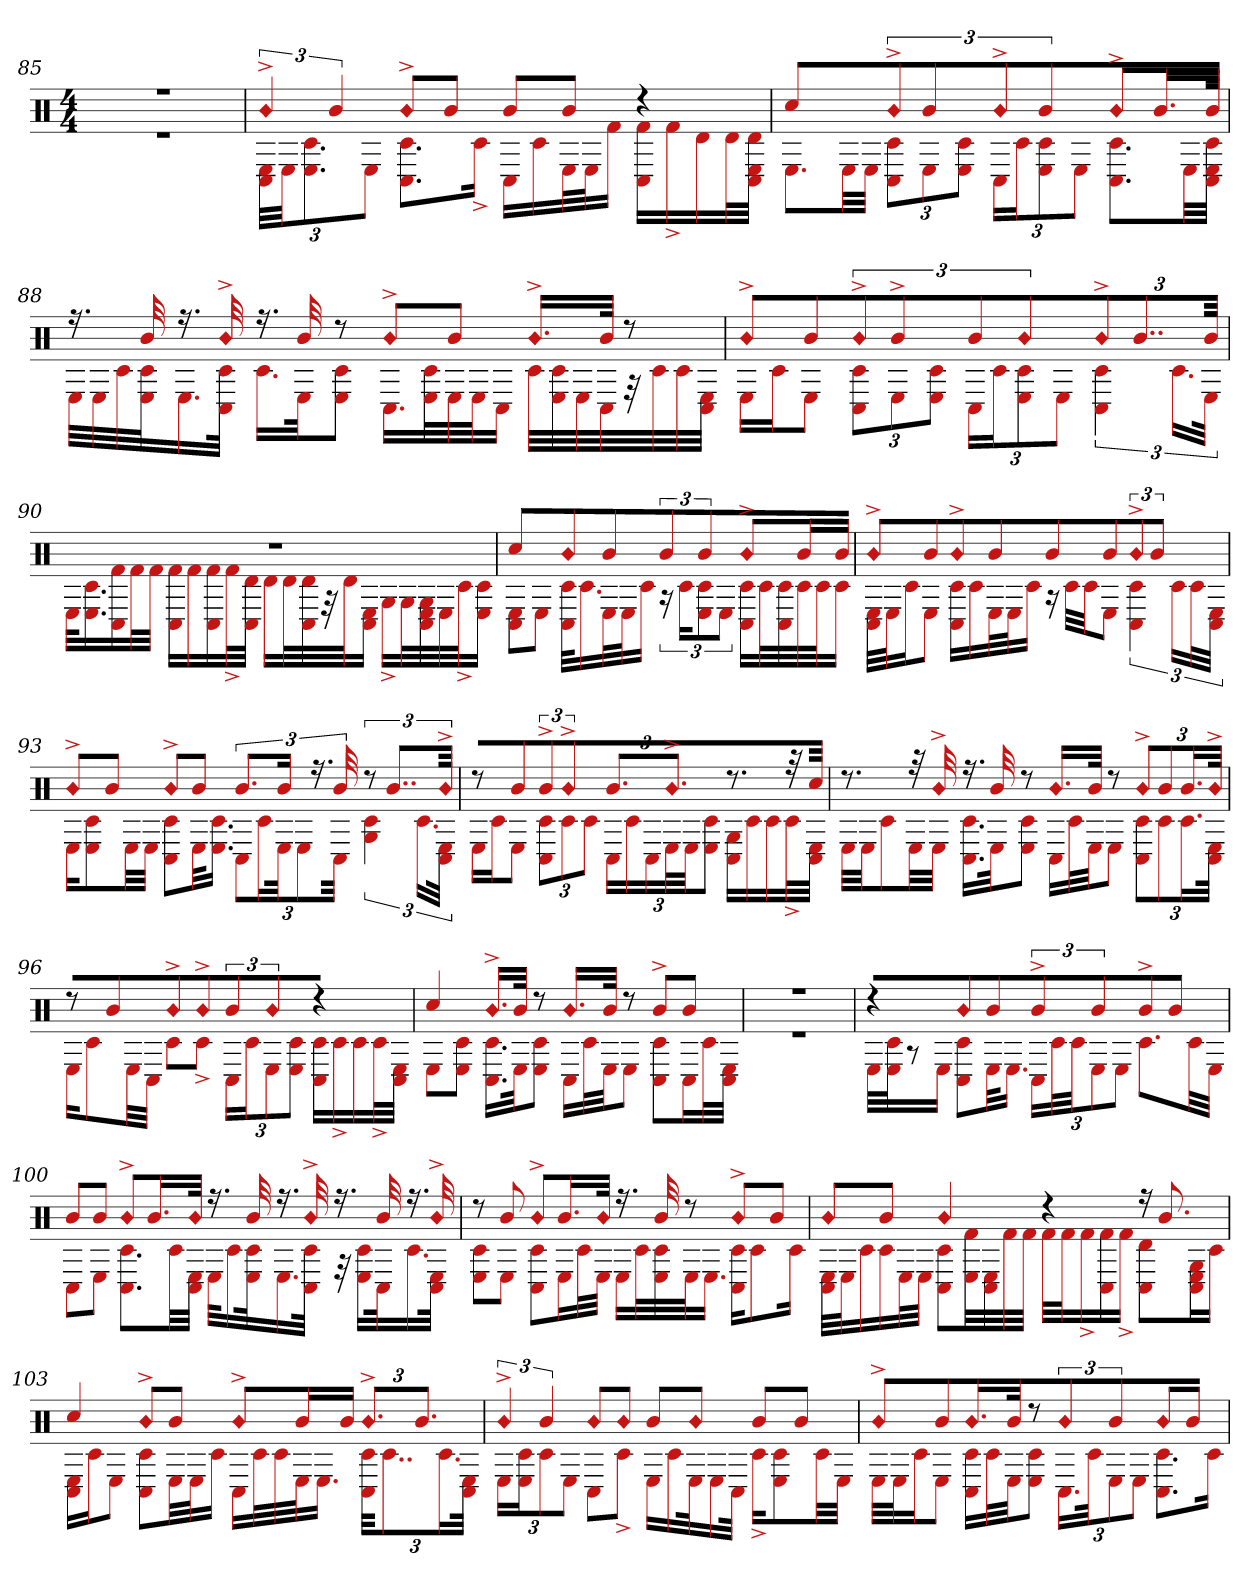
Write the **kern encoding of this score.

**kern
*part1
*staff1
*clefX
*k[]
*M4/4
=85
*^
1r	1r
=86	=86
!LO:N:head=diamond	!
12b^J	48C# 48ELLL
.	48EJJ
.	12.E 12.c#
6b	.
.	12EJ
!LO:N:head=diamond	!
8b^L	8.C# 8.c#L
8bJ	.
.	16c#^Jk
8bL	16C#LL
.	16c#
8bJ	32EL
.	32EJ
.	16f#JJ
4r	16C# 16f#LL
.	16f#^
.	16d
.	32dL
.	32d 32C# 32EJJJ
=87	=87
4cc#	8.EL
.	32ELL
.	32EJJJ
!LO:N:head=diamond	!
12b^J	12c# 12C#L
6b	12E
.	12E 12c#J
!LO:N:head=diamond	!
12b^J	24C#LL
.	24c#J
6b	12c# 12E
.	12EJ
!LO:N:head=diamond	!
8b^L	8.C# 8.c#L
16.bL	.
.	32ELL
32bJJk	32C# 32E 32c#JJJ
=88	=88
16.r	32ELLL
.	32E
.	32c#
32b	32c# 32EJ
16.r	16.E
!LO:N:head=diamond	!
32b^	32C# 32c#JJk
16.r	16.c#LL
32b	32EJk
8r	8E 8c#J
!LO:N:head=diamond	!
8b^L	16.C#LL
.	32c# 32EL
8bJ	32E
.	32EJ
.	16C#JJ
!LO:N:head=diamond	!
16.b^LL	32c#LLL
.	32c# 32E
.	32E
32bJJk	32C#
8r	32r
.	32c#
.	32c#
.	32C# 32EJJJ
=89	=89
!LO:N:head=diamond	!
8b^L	16ELL
.	16c#J
8bJ	8EJ
!LO:N:head=diamond	!
12b^J	12c# 12C#L
6b^	12E
.	12E 12c#J
12bJ	24C#LL
.	24c#J
!LO:N:head=diamond	!
6b	12c# 12E
.	12EJ
!LO:N:head=diamond	!
12b^L	6C# 6c#
12..b	.
.	24.c#LL
48bJkk	48EJJk
=90	=90
1r	32EKLL
.	16.E 16.c#
.	16f# 16C#
.	32f#L
.	32f#JJJ
.	16f# 16C#LL
.	16f#
.	16f# 16C#
.	32f#^L
.	32C# 32dJJJ
.	16dLL
.	32dL
.	32C# 32d
.	32r
.	32dJ
.	16C# 16EJJ
.	16G^LL
.	32GL
.	32C# 32E 32G
.	32E
.	32c#^J
.	16c# 16EJJ
=91	=91
4cc#	8C# 8EL
.	8EJ
!LO:N:head=diamond	!
8bL	32c# 32C#KLL
.	16.c#
8bJ	32EL
.	32EJ
.	16c#JJ
12bJ	24r
.	24c#KL
6b	12c# 12E
.	12EJ
!LO:N:head=diamond	!
8b^L	16C# 16c#LL
.	32c#L
.	32C# 32c#
16bL	32c#
.	32c#J
16bJJ	16c#JJ
=92	=92
!LO:N:head=diamond	!
8b^L	32C# 32ELLL
.	32EJ
.	16c#J
8bJ	8EJ
!LO:N:head=diamond	!
8b^L	16c# 16C#LL
.	16c#
8bJ	32EL
.	32EJ
.	16c#JJ
8bL	16r
.	32c#LLL
.	32c#JJ
8bJ	8EJ
!LO:N:head=diamond	!
12b^J	6C# 6c#
6b	.
.	24c#LL
.	48c#L
.	48C# 48EJJJ
=93	=93
!LO:N:head=diamond	!
8b^L	16EKL
.	8E 8c#
8bJ	.
.	32ELL
.	32EJJJ
!LO:N:head=diamond	!
8b^L	8C# 8c#L
8bJ	32EkL
.	16.E 16.c#JJ
12.bL	12C#L
.	24c#L
24bJk	48EJk
.	12E
24.r	.
48b	48C#Jkk
12r	6G 6c#
12..bL	.
.	24.c#LL
!LO:N:head=diamond	!
48b^Jkk	48C# 48EJJk
=94	=94
8r	16ELL
.	16c#J
8b	8EJ
12b^J	12C# 12c#L
!LO:N:head=diamond	!
6b^	12c#
.	12c#J
12.bL	24C#LL
.	24c#
.	24C#
!LO:N:head=diamond	!
12.b^J	48EL
.	48EJJ
.	12E 12c#J
8.r	16C# 16GLL
.	16c#
.	16c#
32r	32c#^L
32cc#	32C# 32EJJJ
=95	=95
8.r	32ELLL
.	32EJJ
.	8c#
32r	32ELL
!LO:N:head=diamond	!
32b^	32EJJJ
16.r	16.C# 16.c#LL
32b	32EJk
8r	8E 8c#J
!LO:N:head=diamond	!
16.bLL	16C#LL
.	32c#L
32bJJk	32EJJ
8r	8EJ
!LO:N:head=diamond	!
12b^L	12C# 12c#L
12b	12c#
24.bL	24.c#L
!LO:N:head=diamond	!
48b^JJk	48C# 48EJJk
=96	=96
8r	16EKL
.	8c#
8b	.
.	32ELL
.	32C#JJJ
!LO:N:head=diamond	!
8b^L	8c#L
!LO:N:head=diamond	!
8b^J	8c#^J
12bJ	24C#LL
.	24c#J
!LO:N:head=diamond	!
6b	12E
.	12E 12c#J
4r	16C# 16c#LL
.	16c#^
.	16c#
.	32c#^L
.	32C# 32EJJJ
=97	=97
4cc#	8EL
.	8c# 8EJ
!LO:N:head=diamond	!
16.b^LL	16.C# 16.c#LL
32bJJk	32EJk
8r	8E 8c#J
!LO:N:head=diamond	!
16.bLL	16C#LL
.	32c#L
32bJJk	32EJJ
8r	8EJ
8b^L	8C# 8c#L
8bJ	16C#L
.	32c#L
.	32E 32C#JJJ
=98	=98
1r	1r
=99	=99
4r	32ELLL
.	32c# 32EJ
.	8r
.	16EJJ
!LO:N:head=diamond	!
8bL	8c# 8C#L
8bJ	32EkL
.	16.EJJ
12b^J	24C#LL
.	48c#L
.	48c#JJ
6b	12E
.	12EJ
8b^L	8.c#L
8bJ	.
.	32c#LL
.	32EJJJ
=100	=100
8bL	8C#L
8bJ	8EJ
!LO:N:head=diamond	!
8b^L	8.C# 8.c#L
16.bL	.
.	32c#LL
!LO:N:head=diamond	!
32bJJk	32E 32C#JJJ
16.r	32EKLL
.	16c#
32b	32c# 32Ek
16.r	16.E
!LO:N:head=diamond	!
32b^	32C# 32c#JJk
16.r	32r
.	16c# 16ELL
32b	32C#k
16.r	16.c#
!LO:N:head=diamond	!
32b^	32E 32C#JJk
=101	=101
8r	8E 8c#L
8b	8EJ
!LO:N:head=diamond	!
8b^L	8c# 8C#L
16.bL	16EL
.	32c#L
!LO:N:head=diamond	!
32bJJk	32EJJJ
16.r	16ELL
.	32c#L
32b	32c# 32E
8r	32EJ
.	16.EJJ
!LO:N:head=diamond	!
8b^L	16C# 16c#KL
.	8c#
8bJ	.
.	16c#Jk
=102	=102
!LO:N:head=diamond	!
8bL	32E 32C#LLL
.	32EJ
.	16c#
8bJ	16c#
.	32EL
.	32EJJJ
!LO:N:head=diamond	!
4b	8c# 8C#L
.	32f# 32ELL
.	32C# 32E
.	32f#
.	32f#JJJ
4r	32f#LLL
.	32f#J
.	16f#^
.	16C# 16f#
.	16f#^JJ
16r	8C# 8dL
8.b	.
.	16C# 16E 16GL
.	16c#JJ
=103	=103
4cc#	16C# 16ELL
.	16c#J
.	8EJ
!LO:N:head=diamond	!
8b^L	8C# 8c#L
8bJ	32ELL
.	32EJ
.	16c#JJ
!LO:N:head=diamond	!
8b^L	16C#LL
.	32c#L
.	32c#
16bL	32EJ
.	16.EJJ
16bJJ	.
!LO:N:head=diamond	!
12.b^L	48c# 48C#KKL
.	12..c#
12.bJ	.
.	24.c#L
.	48C# 48EJJk
=104	=104
!LO:N:head=diamond	!
12b^J	24ELL
.	24E 24c#J
6b	12c#
.	12EJ
!LO:N:head=diamond	!
8bL	8C#L
!LO:N:head=diamond	!
8bJ	8c#^J
8bL	16ELL
.	16c#
!LO:N:head=diamond	!
8bJ	32Ek
.	16E
.	32C#JJk
8bL	16c#^KL
.	8c# 8E
8bJ	.
.	32c#LL
.	32EJJJ
=105	=105
!LO:N:head=diamond	!
8b^L	32ELLL
.	32EJ
.	16c#J
8bJ	8EJ
!LO:N:head=diamond	!
16.bLL	16c# 16C#LL
.	32c#L
32bJJk	32EJJ
8r	8E 8c#J
!LO:N:head=diamond	!
12bJ	24.C#LL
.	48c#Jk
6b	12E
.	12EJ
!LO:N:head=diamond	!
8bL	8.C# 8.c#L
8bJ	.
.	16c#Jk
*v	*v
=
*-
